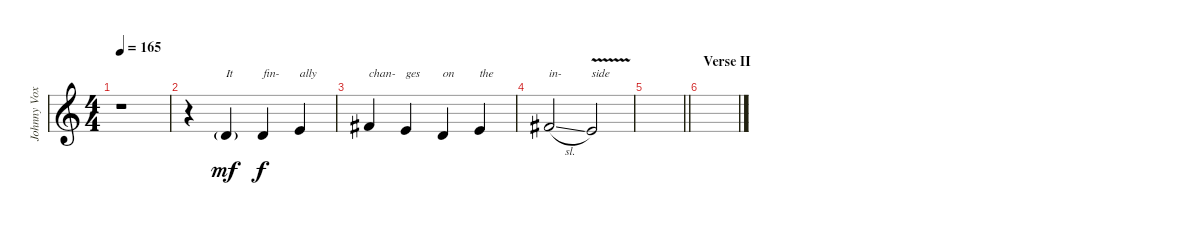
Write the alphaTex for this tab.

\track ("Johnny Vox" "Johnny Vox") {instrument lead2sawtooth}
\staff {score}
\tuning (Db4 Ab3 E3 B2 Gb2 B1) {hide}
\ts (4 4)
\tempo 165
\clef g2
\ks c
r.1{dy f} |
r.4 1.1{g}.4{txt "It" dy mf} 1.1.4{txt "fin-" dy f} 3.1.4{txt "ally"} |
5.1.4{txt "chan-"} 3.1.4{txt "ges"} 1.1.4{txt "on"} 3.1.4{txt "the"} |
5.1{sl}.2{txt "in-"} 3.1{v}.2{txt "side"} |
\barLineRight lightlight
|
\section ("" "Verse II")
